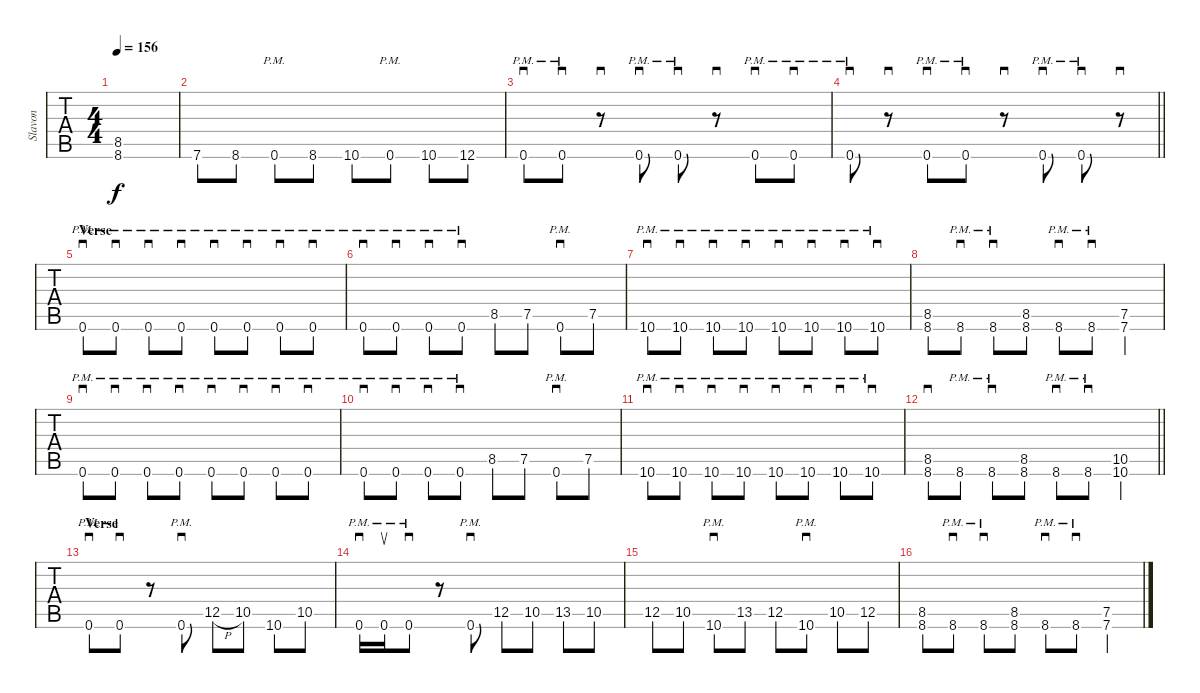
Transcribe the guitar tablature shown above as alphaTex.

\track ("Slavon" "Slavon") {instrument distortionguitar}
\staff {tabs}
\tuning (Eb4 Bb3 Gb3 Db3 Ab2 Db2) {hide}
\ts (4 4)
\tempo 156
\clef g2
\ks c
(8.5 8.6).1{dy f} |
7.6.8 8.6.8 0.6{pm}.8 8.6.8 10.6.8 0.6{pm}.8 10.6.8 12.6.8 |
0.6{pm}.8{sd} 0.6{pm}.8{sd} r.8{sd} 0.6{pm}.8{sd} 0.6{pm}.8{sd} r.8{sd} 0.6{pm}.8{sd} 0.6{pm}.8{sd} |
\barLineRight lightlight
0.6{pm}.8{sd} r.8{sd} 0.6{pm}.8{sd} 0.6{pm}.8{sd} r.8{sd} 0.6{pm}.8{sd} 0.6{pm}.8{sd} r.8{sd} |
\section ("" "Verse")
0.6{pm}.8{sd} 0.6{pm}.8{sd} 0.6{pm}.8{sd} 0.6{pm}.8{sd} 0.6{pm}.8{sd} 0.6{pm}.8{sd} 0.6{pm}.8{sd} 0.6{pm}.8{sd} |
0.6{pm}.8{sd} 0.6{pm}.8{sd} 0.6{pm}.8{sd} 0.6{pm}.8{sd} 8.5.8 7.5.8 0.6{pm}.8{sd} 7.5.8 |
10.6{pm}.8{sd} 10.6{pm}.8{sd} 10.6{pm}.8{sd} 10.6{pm}.8{sd} 10.6{pm}.8{sd} 10.6{pm}.8{sd} 10.6{pm}.8{sd} 10.6{pm}.8{sd} |
(8.5 8.6).8 8.6{pm}.8{sd} 8.6{pm}.8{sd} (8.5 8.6).8 8.6{pm}.8{sd} 8.6{pm}.8{sd} (7.5 7.6).4 |
0.6{pm}.8{sd} 0.6{pm}.8{sd} 0.6{pm}.8{sd} 0.6{pm}.8{sd} 0.6{pm}.8{sd} 0.6{pm}.8{sd} 0.6{pm}.8{sd} 0.6{pm}.8{sd} |
0.6{pm}.8{sd} 0.6{pm}.8{sd} 0.6{pm}.8{sd} 0.6{pm}.8{sd} 8.5.8 7.5.8 0.6{pm}.8{sd} 7.5.8 |
10.6{pm}.8{sd} 10.6{pm}.8{sd} 10.6{pm}.8{sd} 10.6{pm}.8{sd} 10.6{pm}.8{sd} 10.6{pm}.8{sd} 10.6{pm}.8{sd} 10.6{pm}.8{sd} |
\barLineRight lightlight
(8.5 8.6).8{sd} 8.6{pm}.8 8.6{pm}.8{sd} (8.5 8.6).8 8.6{pm}.8{sd} 8.6{pm}.8{sd} (10.5 10.6).4 |
\section ("" "Verse")
0.6{pm}.8{sd} 0.6{pm}.8{sd} r.8 0.6{pm}.8{sd} 12.5{h}.8 10.5.8 10.6.8 10.5.8 |
0.6{pm}.16{sd} 0.6{pm}.16{su} 0.6{pm}.8{sd} r.8 0.6{pm}.8{sd} 12.5.8 10.5.8 13.5.8 10.5.8 |
12.5.8 10.5.8 10.6{pm}.8{sd} 13.5.8 12.5.8 10.6{pm}.8{sd} 10.5.8 12.5.8 |
(8.5 8.6).8 8.6{pm}.8{sd} 8.6{pm}.8{sd} (8.5 8.6).8 8.6{pm}.8{sd} 8.6{pm}.8{sd} (7.5 7.6).4
